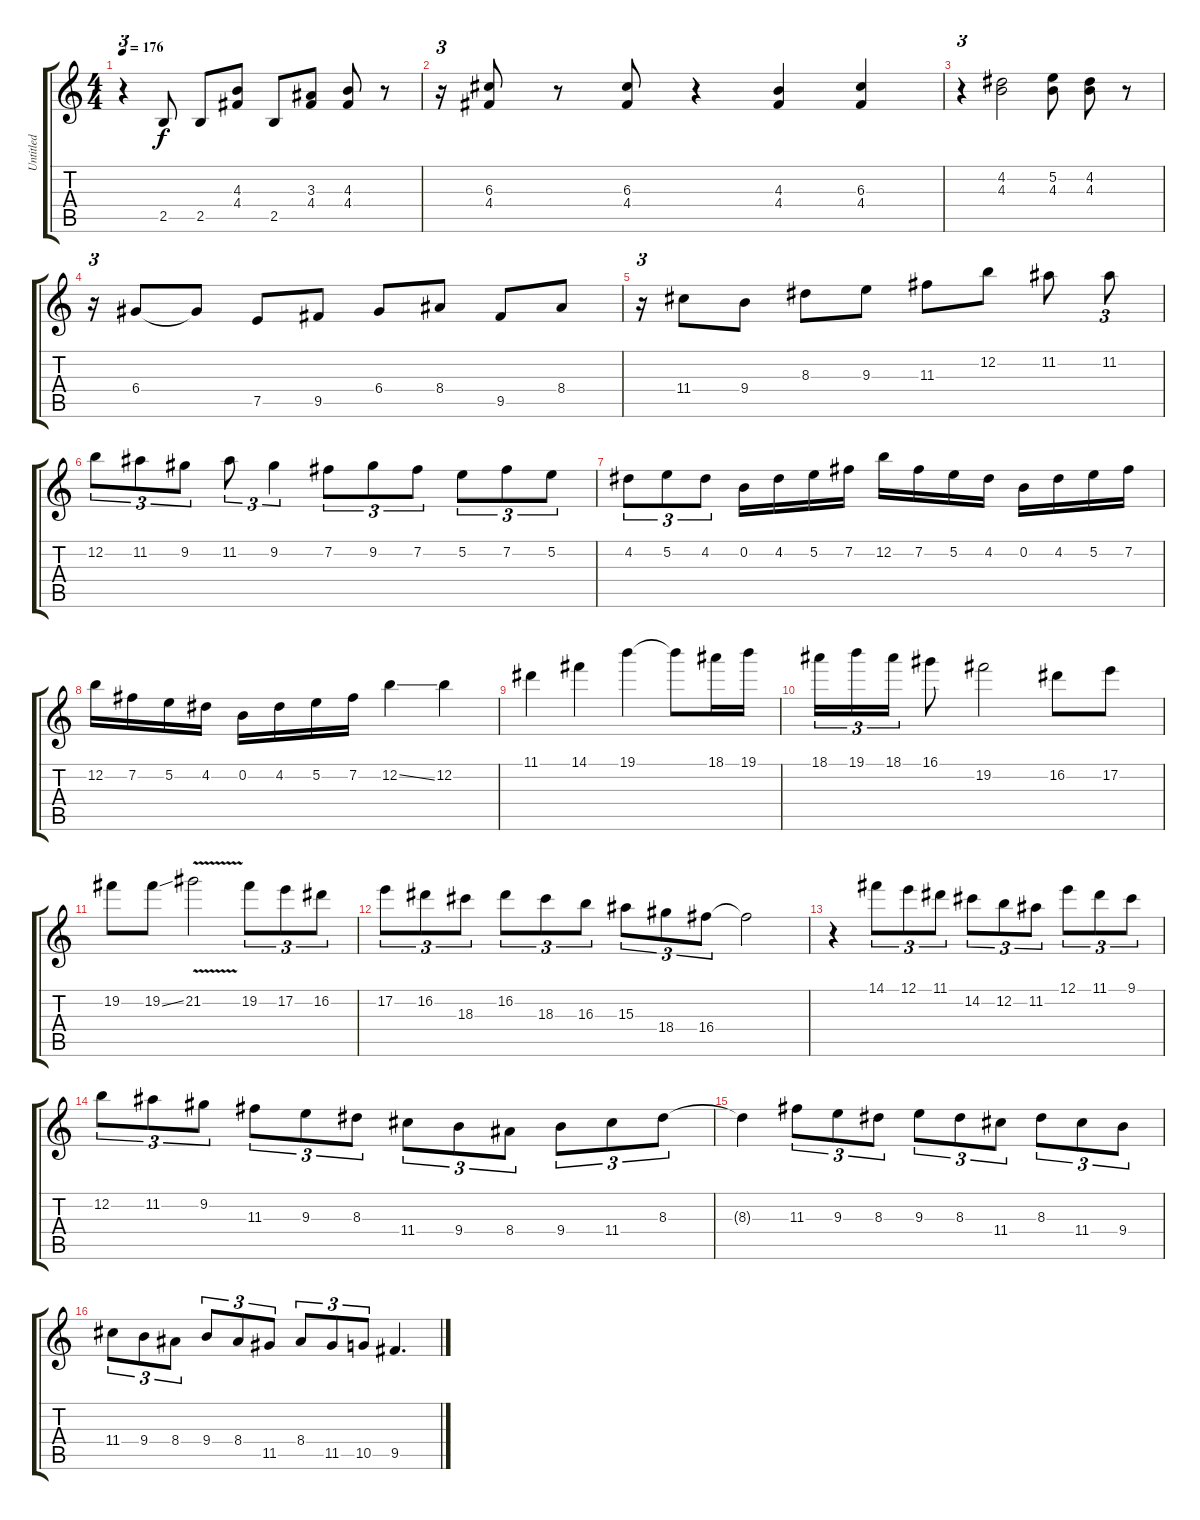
\track ("Untitled" "Untitled") {instrument distortionguitar}
\staff {score tabs}
\tuning (E4 B3 G3 D3 A2 E2) {hide}
\ts (4 4)
\tempo 176
\clef g2
\ks c
r.4{tu (3 2) dy f} 2.5.8 2.5.8 (4.3 4.4).8 2.5.8 (3.3 4.4).8 (4.3 4.4).8 r.8 |
r.16{tu (3 2)} (6.3 4.4).8 r.8 (6.3 4.4).8 r.4 (4.3 4.4).4 (6.3 4.4).4 |
r.4{tu (3 2)} (4.2 4.3).2 (5.2 4.3).8 (4.2 4.3).8 r.8 |
r.16{tu (3 2)} 6.4.8 6.4{t}.8 7.5.8 9.5.8 6.4.8 8.4.8 9.5.8 8.4.8 |
r.16{tu (3 2)} 11.4.8 9.4.8 8.3.8 9.3.8 11.3.8 12.2.8 11.2.8 11.2.8{tu (3 2)} |
12.2.8{tu (3 2)} 11.2.8{tu (3 2)} 9.2.8{tu (3 2)} 11.2.8{tu (3 2)} 9.2.4{tu (3 2)} 7.2.8{tu (3 2)} 9.2.8{tu (3 2)} 7.2.8{tu (3 2)} 5.2.8{tu (3 2)} 7.2.8{tu (3 2)} 5.2.8{tu (3 2)} |
4.2.8{tu (3 2)} 5.2.8{tu (3 2)} 4.2.8{tu (3 2)} 0.2.16 4.2.16 5.2.16 7.2.16 12.2.16 7.2.16 5.2.16 4.2.16 0.2.16 4.2.16 5.2.16 7.2.16 |
12.2.16 7.2.16 5.2.16 4.2.16 0.2.16 4.2.16 5.2.16 7.2.16 12.2{ss}.4 12.2.4 |
11.1.4 14.1.4 19.1.4 19.1{t}.8 18.1.16 19.1.16 |
18.1.16{tu (3 2)} 19.1.16{tu (3 2)} 18.1.16{tu (3 2)} 16.1.8 19.2.2 16.2.8 17.2.8 |
19.2.8 19.2{ss}.8 21.2{v}.2 19.2.8{tu (3 2)} 17.2.8{tu (3 2)} 16.2.8{tu (3 2)} |
17.2.8{tu (3 2)} 16.2.8{tu (3 2)} 18.3.8{tu (3 2)} 16.2.8{tu (3 2)} 18.3.8{tu (3 2)} 16.3.8{tu (3 2)} 15.3.8{tu (3 2)} 18.4.8{tu (3 2)} 16.4.8{tu (3 2)} 16.4{t}.2 |
r.4 14.1.8{tu (3 2)} 12.1.8{tu (3 2)} 11.1.8{tu (3 2)} 14.2.8{tu (3 2)} 12.2.8{tu (3 2)} 11.2.8{tu (3 2)} 12.1.8{tu (3 2)} 11.1.8{tu (3 2)} 9.1.8{tu (3 2)} |
12.2.8{tu (3 2)} 11.2.8{tu (3 2)} 9.2.8{tu (3 2)} 11.3.8{tu (3 2)} 9.3.8{tu (3 2)} 8.3.8{tu (3 2)} 11.4.8{tu (3 2)} 9.4.8{tu (3 2)} 8.4.8{tu (3 2)} 9.4.8{tu (3 2)} 11.4.8{tu (3 2)} 8.3.8{tu (3 2)} |
8.3{t}.4 11.3.8{tu (3 2)} 9.3.8{tu (3 2)} 8.3.8{tu (3 2)} 9.3.8{tu (3 2)} 8.3.8{tu (3 2)} 11.4.8{tu (3 2)} 8.3.8{tu (3 2)} 11.4.8{tu (3 2)} 9.4.8{tu (3 2)} |
11.4.8{tu (3 2)} 9.4.8{tu (3 2)} 8.4.8{tu (3 2)} 9.4.8{tu (3 2)} 8.4.8{tu (3 2)} 11.5.8{tu (3 2)} 8.4.8{tu (3 2)} 11.5.8{tu (3 2)} 10.5.8{tu (3 2)} 9.5.4{d}
